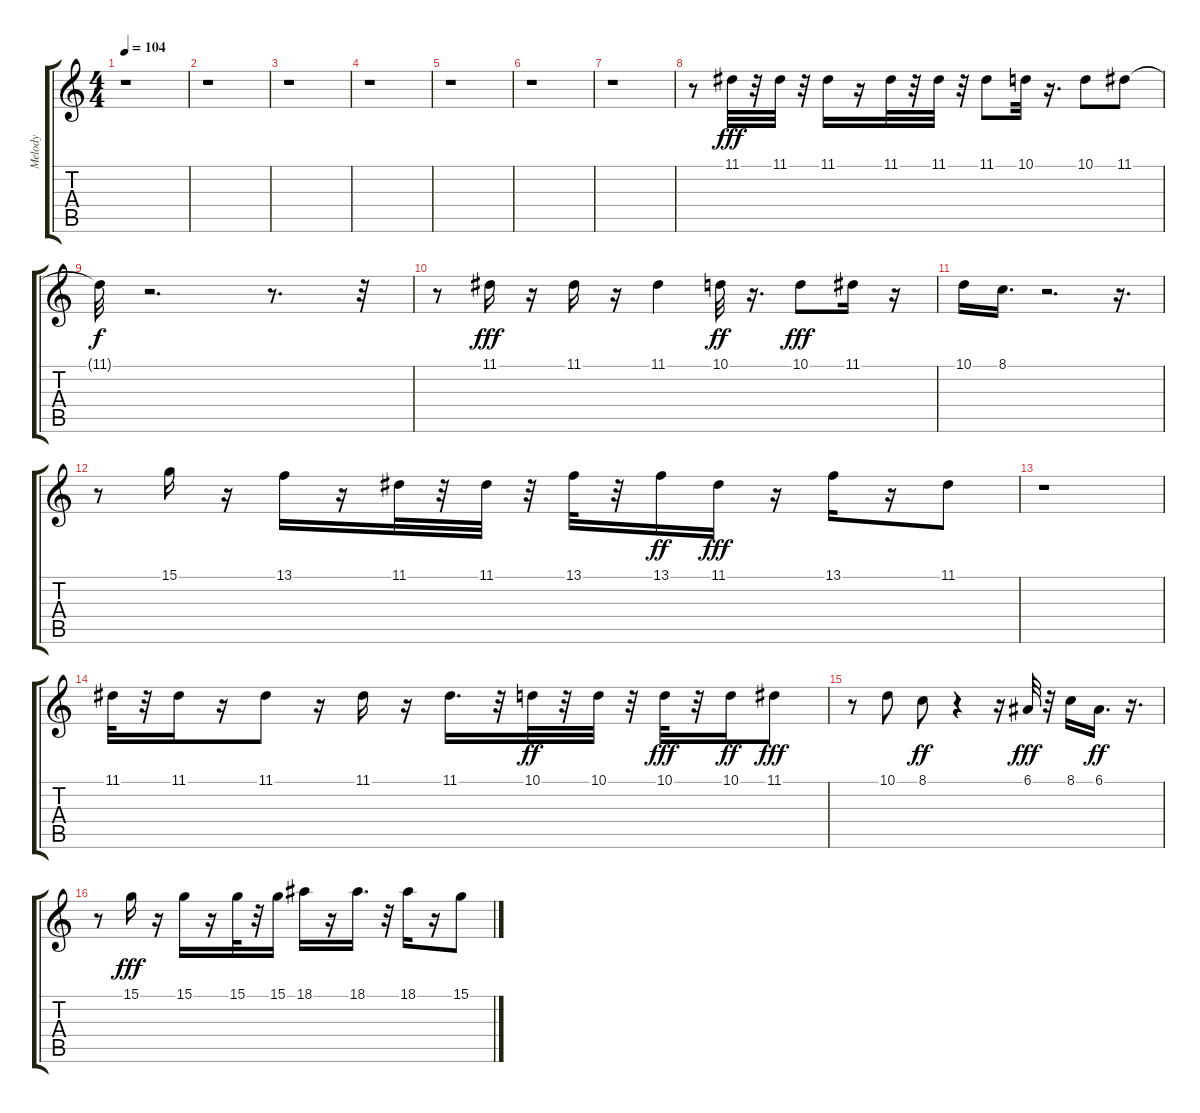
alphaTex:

\track ("Melody              " "Melody    ") {instrument synthbrass1}
\staff {score tabs}
\tuning (E4 B3 G3 D3 A2 E2) {hide}
\ts (4 4)
\tempo 104
\clef g2
\ks c
r.1{dy f} |
r.1 |
r.1 |
r.1 |
r.1 |
r.1 |
r.1 |
r.8 11.1.32{dy fff} r.32 11.1.32 r.32 11.1.16 r.16 11.1.32 r.32 11.1.32 r.32 11.1.8 10.1.32 r.16{d} 10.1.8 11.1.8 |
11.1{t}.32{dy f} r.2{d} r.8{d} r.32 |
r.8 11.1.16{dy fff} r.16 11.1.16 r.16 11.1.4 10.1.32{dy ff} r.16{d} 10.1.8{dy fff} 11.1.16 r.16 |
10.1.16 8.1.16{d} r.2{d} r.16{d} |
r.8 15.1.16 r.16 13.1.16 r.16 11.1.32 r.32 11.1.32 r.32 13.1.32 r.32 13.1.16{dy ff} 11.1.16{dy fff} r.16 13.1.16 r.16 11.1.8 |
r.1 |
11.1.32 r.32 11.1.16 r.16 11.1.8 r.16 11.1.16 r.16 11.1.16{d} r.32 10.1.32{dy ff} r.32 10.1.32 r.32 10.1.32{dy fff} r.32 10.1.16{dy ff} 11.1.8{dy fff} |
r.8 10.1.8 8.1.8{dy ff} r.4 r.16 6.1.32{dy fff} r.32 8.1.16 6.1.16{d dy ff} r.16{d} |
r.8 15.1.16{dy fff} r.16 15.1.16 r.16 15.1.32 r.32 15.1.16 18.1.16 r.16 18.1.16{d} r.32 18.1.16 r.16 15.1.8
